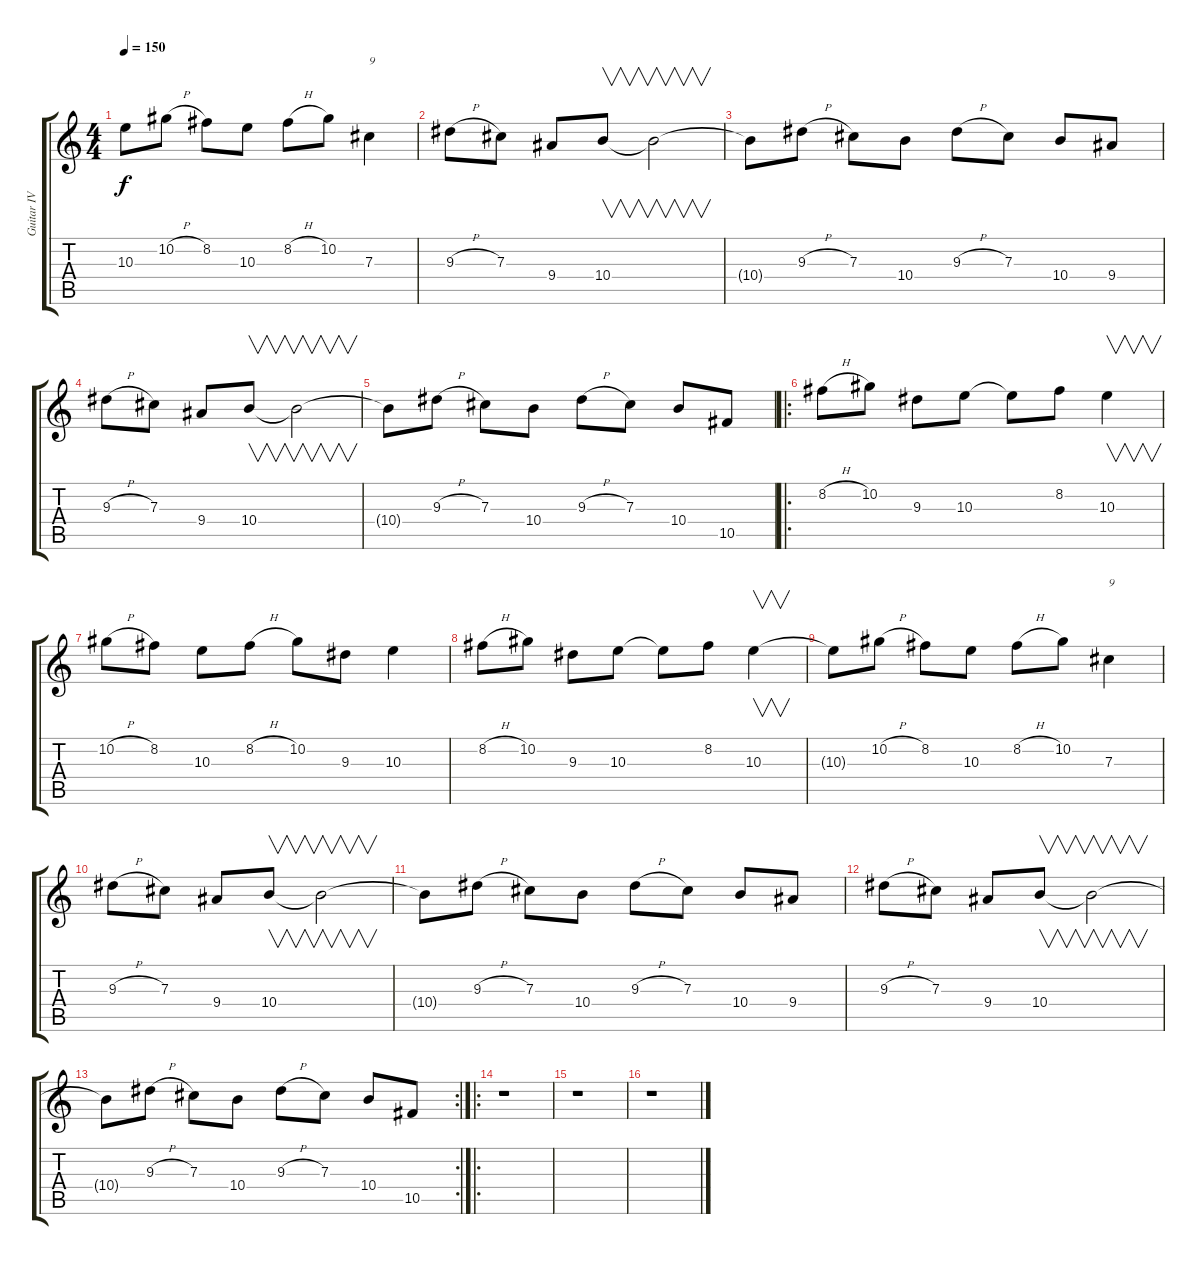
\track ("Guitar IV" "Guitar IV") {instrument distortionguitar}
\staff {score tabs}
\tuning (Eb4 Bb3 Gb3 Db3 Ab2 Eb2) {hide}
\ts (4 4)
\tempo 150
\clef g2
\ks c
10.3{t}.8{dy f} 10.2{h}.8 8.2.8 10.3.8 8.2{h}.8 10.2.8 7.3.4{txt "9"} |
9.3{h}.8 7.3.8 9.4.8 10.4.8{v} 10.4{t}.2{v} |
10.4{t}.8 9.3{h}.8 7.3.8 10.4.8 9.3{h}.8 7.3.8 10.4.8 9.4.8 |
9.3{h}.8 7.3.8 9.4.8 10.4.8{v} 10.4{t}.2{v} |
10.4{t}.8 9.3{h}.8 7.3.8 10.4.8 9.3{h}.8 7.3.8 10.4.8 10.5.8 |
\ro
8.2{h}.8 10.2.8 9.3.8 10.3.8 10.3{t}.8 8.2.8 10.3.4{v} |
10.2{h}.8 8.2.8 10.3.8 8.2{h}.8 10.2.8 9.3.8 10.3.4 |
8.2{h}.8 10.2.8 9.3.8 10.3.8 10.3{t}.8 8.2.8 10.3.4{v} |
10.3{t}.8 10.2{h}.8 8.2.8 10.3.8 8.2{h}.8 10.2.8 7.3.4{txt "9"} |
9.3{h}.8 7.3.8 9.4.8 10.4.8{v} 10.4{t}.2{v} |
10.4{t}.8 9.3{h}.8 7.3.8 10.4.8 9.3{h}.8 7.3.8 10.4.8 9.4.8 |
9.3{h}.8 7.3.8 9.4.8 10.4.8{v} 10.4{t}.2{v} |
\rc 2
10.4{t}.8 9.3{h}.8 7.3.8 10.4.8 9.3{h}.8 7.3.8 10.4.8 10.5.8 |
\ro
r.1 |
r.1 |
r.1
